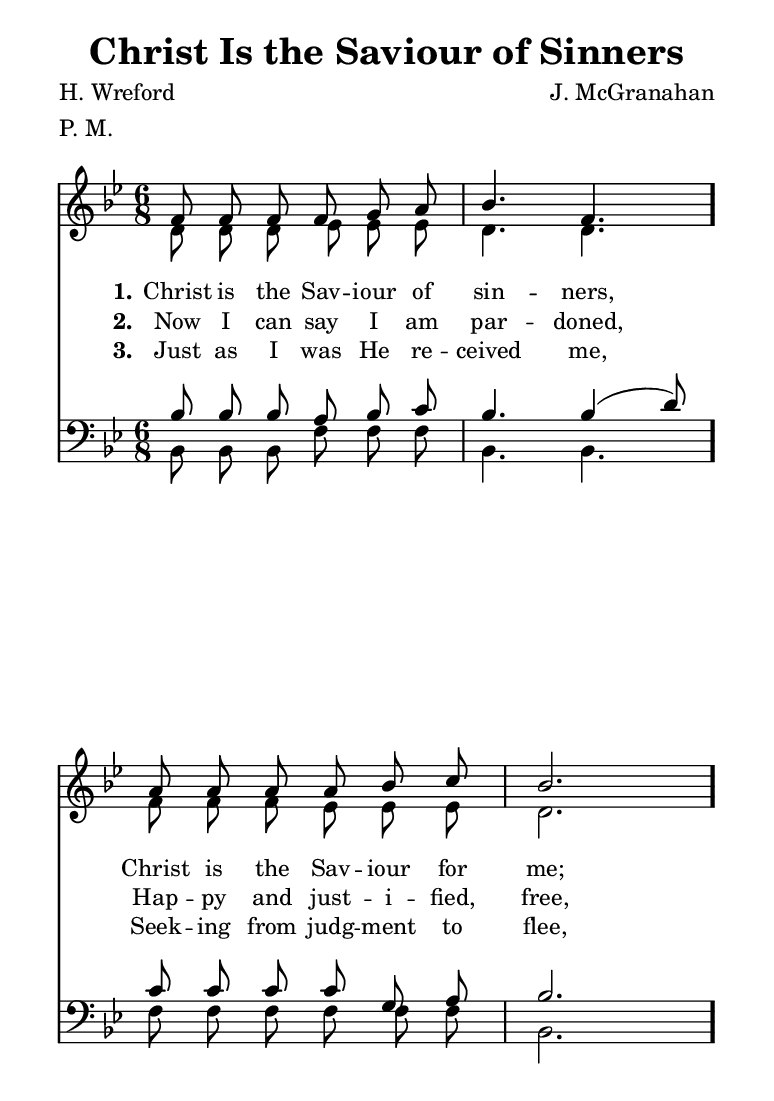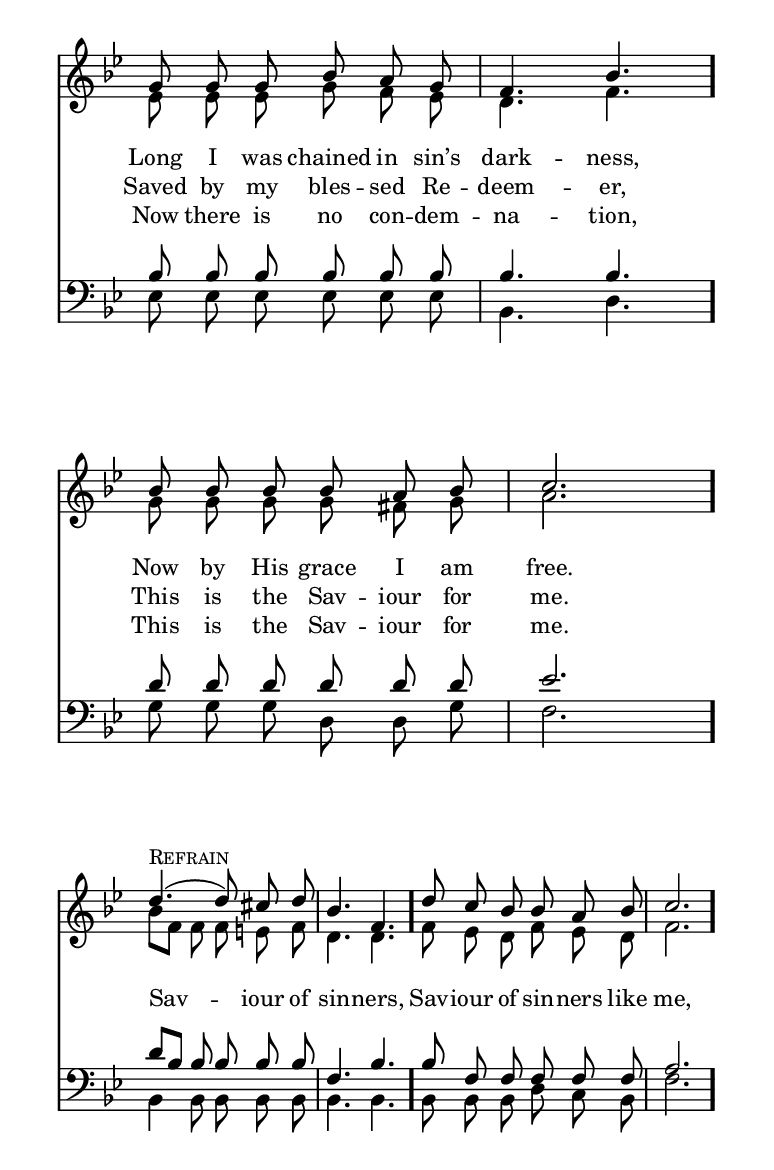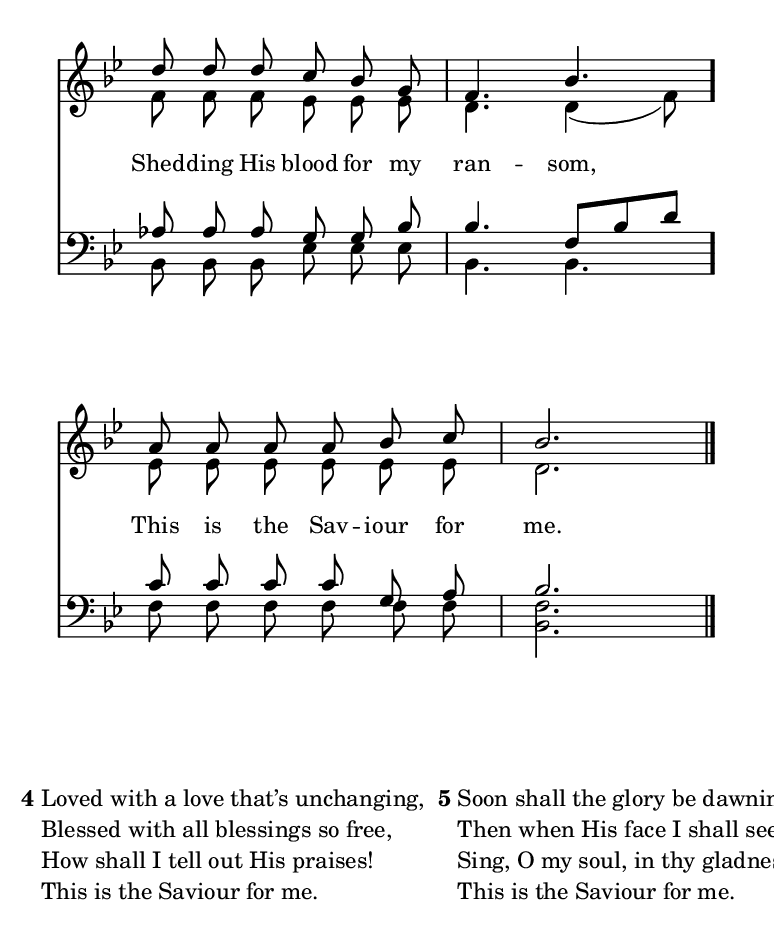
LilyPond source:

\include "common/global.ily"
\paper {
  \include "common/paper.ily"
  %ragged-bottom = ##t
  %ragged-last-bottom = ##t
  %systems-per-page = ##f
  %page-count = ##f
}

\header{
  hymnnumber = "68"
  title = "Christ Is the Saviour of Sinners"
  tunename = "Showers of Blessing"
  meter = "P. M."
  poet = "H. Wreford"
  composer = "J. McGranahan"
  %copyright = ""
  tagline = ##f
}

% for fermata in MIDI
ta = { \tempo 4=70 }
tb = { \tempo 4=35 }

patternAA = { c8 c8 c8 c8 c8 c8 | c4. c4. }
patternAB = { c8 c8 c8 c8 c8 c8 | c4. c4( c8) }
patternAC = { c8 c8 c8 c8 c8 c8 | c4. c8[ c8 c8] }

patternBA = { c8 c8 c8 c8 c8 c8 | c2. }

patternCA = { c4.( c8) c8 c8 | c4. c4. }
patternCB = { c8[ c8] c8 c8 c8 c8 | c4. c4. }
patternCC = { c4 c8 c8 c8 c8 | c4. c4. }

global = {
  \include "common/overrides.ily"
  \override Staff.TimeSignature.style = #'numbered
  \time 6/8
  \override Score.MetronomeMark.transparent = ##t % hide all fermata changes too
  \ta
  \key bes \major
  %\partial 4
  \autoBeamOff
}

notesSoprano = {
\global
\relative c' {

  \changePitch \patternAA { f f f f g a | bes f }
  \changePitch \patternBA { a a a a bes c | bes }
  \changePitch \patternAA { g g g bes a g | f bes }
  \changePitch \patternBA { bes bes bes bes a bes | c }

  << s^\markup { \small \caps "Refrain" }
  \changePitch \patternCA { d d cis d | bes f } >>
  \changePitch \patternBA { d' c bes bes a bes | c }
  \changePitch \patternAA { d d d c bes g | f bes }
  \changePitch \patternBA { a a a a bes c | bes }

  \bar "|."

}
}

notesAlto = {
\global
\relative e' {

  \changePitch \patternAA { d d d ees ees ees | d d }
  \changePitch \patternBA { f f f ees ees ees | d }
  \changePitch \patternAA { ees ees ees g f ees | d f }
  \changePitch \patternBA { g g g g fis g | a }

  \changePitch \patternCB { bes f f | f e! f | d d }
  \changePitch \patternBA { f ees d f ees d | f }
  \changePitch \patternAB { f f f ees ees ees | d d f }
  \changePitch \patternBA { ees ees ees ees ees ees | d }

}
}

notesTenor = {
\global
\relative a {

  \changePitch \patternAB { bes bes bes a bes c | bes bes d }
  \changePitch \patternBA { c c c c g a | bes }
  \changePitch \patternAA { bes bes bes bes bes bes | bes bes }
  \changePitch \patternBA { d d d d d d | ees }

  \changePitch \patternCB { d bes bes bes bes bes | f bes  }
  \changePitch \patternBA { bes f f f f f | a }
  \changePitch \patternAC { aes aes aes g g bes | bes f bes d }
  \changePitch \patternBA { c c c c g a | bes }

}
}

notesBass = {
\global
\relative f, {

  \changePitch \patternAA { bes bes bes f' f f | bes, bes }
  \changePitch \patternBA { f' f f f f f | bes, }
  \changePitch \patternAA { ees ees ees ees ees ees | bes d }
  \changePitch \patternBA { g g g d d g | f }

  \changePitch \patternCC { bes, bes bes bes bes | bes bes }
  \changePitch \patternBA { bes bes bes d c bes | f' }
  \changePitch \patternAA { bes, bes bes ees ees ees | bes bes }
  \changePitch \patternBA { f' f f f f f | < f bes, > }

}
}

Refrain = \lyricmode {

Sav -- iour of sin -- ners, \bar "."
Sav -- iour of sin -- ners like me, \bar "." \break
Shed -- ding His blood for my ran -- som, \bar "."
This is the Sav -- iour for me. \bar "." \break

}

wordsA = \lyricmode {
\set stanza = "1."

Christ is the Sav -- iour of sin -- ners, \bar "."
Christ is the Sav -- iour for me; \bar "." \break
Long I was chained in sin’s dark -- ness, \bar "."
Now by His grace I am free. \bar "." \break

}

wordsB = \lyricmode {
\set stanza = "2."

Now I can say I am par -- doned,
Hap -- py and just -- i -- fied, free,
Saved by my bles -- sed Re -- deem -- er,
This is the Sav -- iour for me.

\Refrain

}

wordsC = \lyricmode {
\set stanza = "3."

Just as I was He re -- ceived me,
Seek -- ing from judg -- ment to flee,
Now there is no con -- dem -- na -- tion,
This is the Sav -- iour for me.

}

wordsD = \markuplist {

\line { Loved with a love that’s unchanging, }
\line { Blessed with all blessings so free, }
\line { How shall I tell out His praises! }
\line { This is the Saviour for me. }

}

wordsE = \markuplist {

\line { Soon shall the glory be dawning, }
\line { Then when His face I shall see, }
\line { Sing, O my soul, in thy gladness, }
\line { This is the Saviour for me. }

}

\score {
  \context ChoirStaff <<
    \context Staff = upper <<
      \set ChoirStaff.systemStartDelimiter = #'SystemStartBar
      \context Voice  = sopranos { \voiceOne << \notesSoprano >> }
      \context Voice  = altos { \voiceTwo << \notesAlto >> }
      \context Lyrics = one   \lyricsto sopranos \wordsA
      \context Lyrics = two   \lyricsto sopranos \wordsB
      \context Lyrics = three \lyricsto sopranos \wordsC
    >>
    \context Staff = men <<
      \clef bass
      \context Voice  = tenors { \voiceOne << \notesTenor >> }
      \context Voice  = basses { \voiceTwo << \notesBass >> }
    >>
  >>
  \layout {
    \include "common/layout.ily"
  }
  \midi{
    \include "common/midi.ily"
  }
}

\noPageBreak

\markup { \fill-line { %\column {
  \hspace #0.1
  \line{ \bold 4 \column { \wordsD } } %\combine \null \vspace #0.4
  \hspace #0.1
  \line{ \bold 5 \column { \wordsE } } %\combine \null \vspace #0.4
  \hspace #0.1
} } %}

\pageBreak

\version "2.19.49"  % necessary for upgrading to future LilyPond versions.

% vi:set et ts=2 sw=2 ai nocindent syntax=lilypond:
